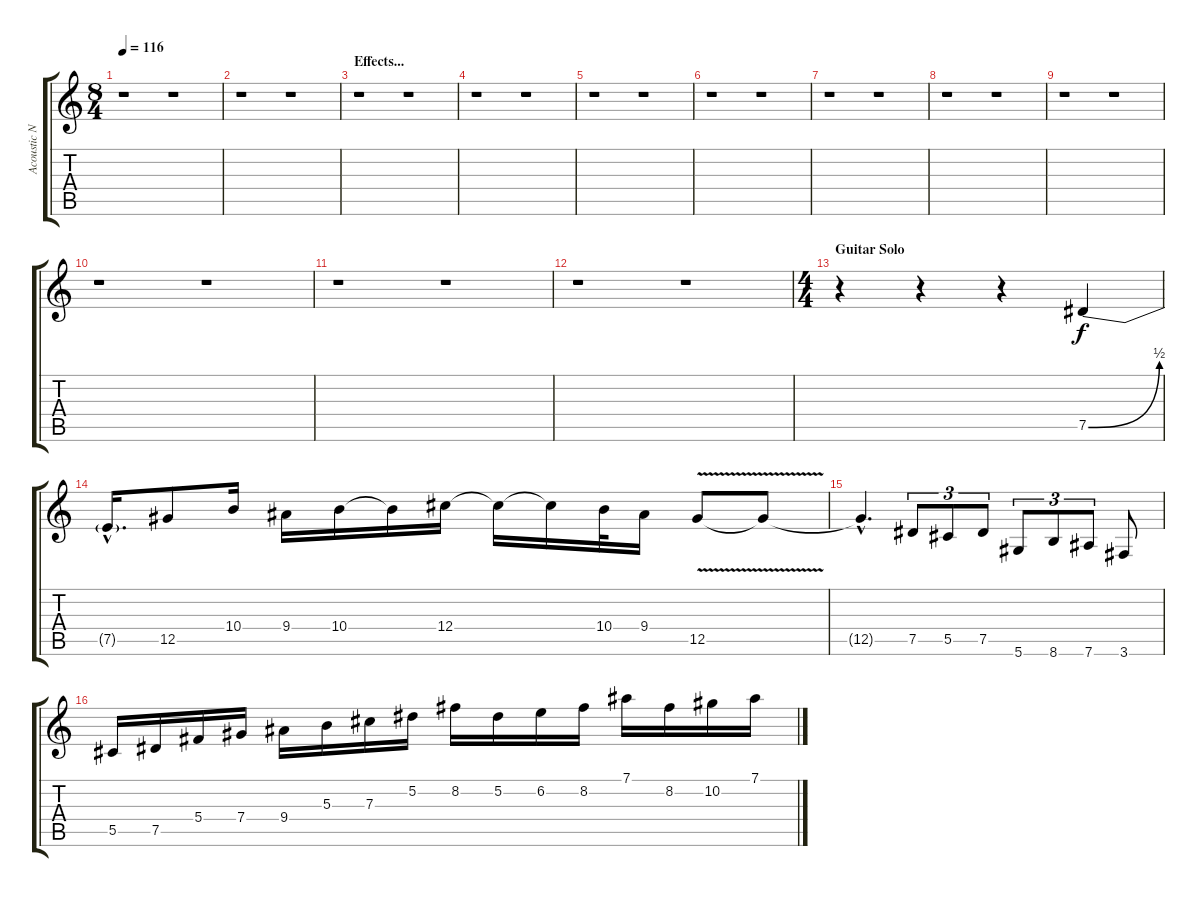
\track ("Acoustic Nylon/Guitar Solo" "Acoustic N") {instrument overdrivenguitar}
\staff {score tabs}
\tuning (Eb4 Bb3 Gb3 Db3 Ab2 Eb2) {hide}
\ts (8 4)
\tempo 116
\clef g2
\ks c
r.1{dy f} r.1 |
r.1 r.1 |
\section ("" "Effects...")
r.1 r.1 |
r.1 r.1 |
r.1 r.1 |
r.1 r.1 |
r.1 r.1 |
r.1 r.1 |
r.1 r.1 |
r.1 r.1 |
r.1 r.1 |
r.1 r.1 |
\ts (4 4)
\section ("" "Guitar Solo")
r.4 r.4 r.4 7.5{be (bend 0 0 60 2)}.4 |
7.5{hac t}.16{d} 12.5.8 10.4.16 9.4.16 10.4.16 10.4{t}.16 12.4.16 12.4{t}.16 12.4{t}.16 10.4.32 9.4.16 12.5{v}.8 12.5{t}.8 |
12.5{hac t}.4{d} 7.5.8{tu (3 2)} 5.5.8{tu (3 2)} 7.5.8{tu (3 2)} 5.6.8{tu (3 2)} 8.6.8{tu (3 2)} 7.6.8{tu (3 2)} 3.6.8 |
5.5.16 7.5.16 5.4.16 7.4.16 9.4.16 5.3.16 7.3.16 5.2.16 8.2.16 5.2.16 6.2.16 8.2.16 7.1.16 8.2.16 10.2.16 7.1.16
